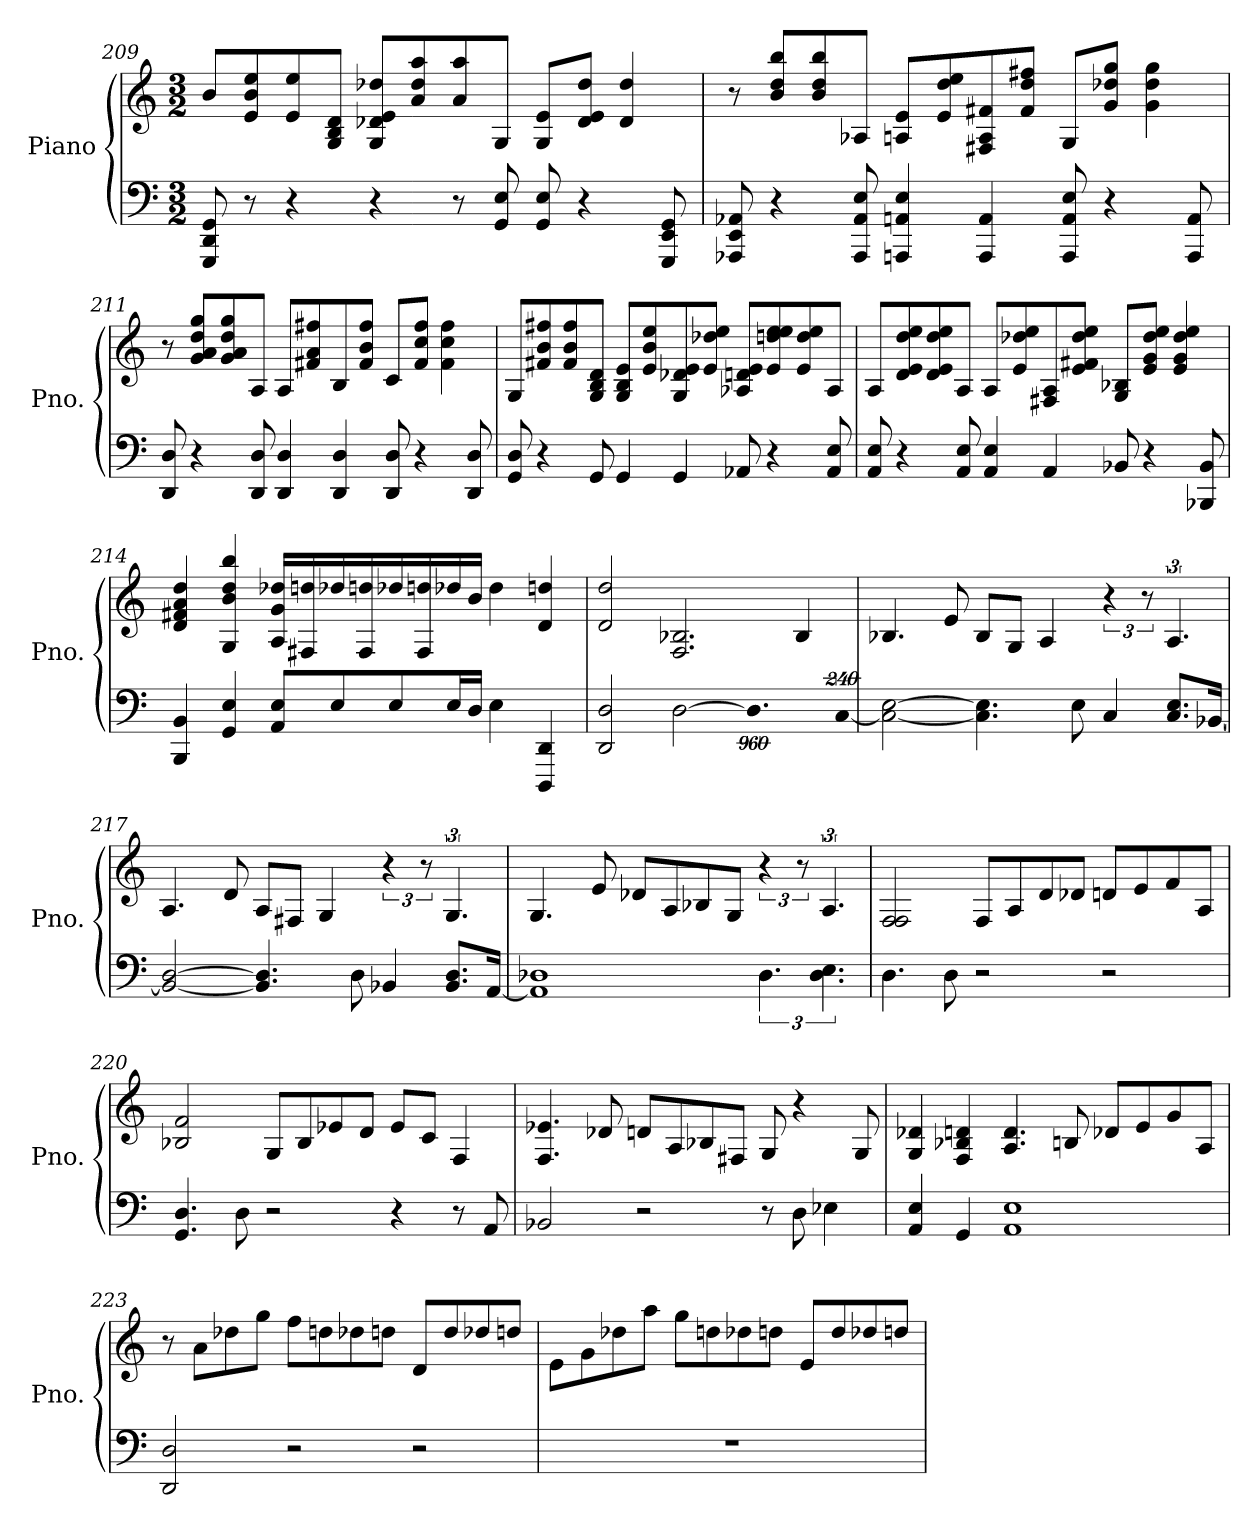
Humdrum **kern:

**kern	**kern
*part1	*part1
*staff2	*staff1
*I"Piano	*
*I'Pno.	*
*clefF4	*clefG2
*k[]	*k[]
*M3/2	*M3/2
=209	=209
8GGG/ 8DD/ 8GG/	8b/L
8r	8e/ 8b/ 8ee/
4r	8e/ 8ee/
.	8G/ 8B/ 8d/J
4r	8G/ 8d-X/ 8e/ 8dd-X/L
.	8a/ 8dd-/ 8aa/
8r	8a/ 8aa/
8GG/ 8E/	8G/J
8GG/ 8E/	8G/ 8e/L
4r	8d-/ 8e/ 8dd-/J
.	4d-/ 4dd-/
8GGG/ 8EE/ 8GG/	.
=210	=210
8AAA-X/ 8EE/ 8AA-X/	8r
4r	8b/ 8dd/ 8bb/L
.	8b/ 8dd/ 8bb/
8AAA-/ 8AA-/ 8E/	8A-X/J
4AAAn/ 4AAn/ 4E/	8An/ 8e/L
.	8e/ 8dd/ 8ee/
4AAA/ 4AA/	8F#X/ 8A/ 8f#X/
.	8f#/ 8dd/ 8ff#X/J
8AAA/ 8AA/ 8E/	8G/L
4r	8g/ 8dd-X/ 8gg/J
.	4g\ 4dd-\ 4gg\
8AAA/ 8AA/	.
=211	=211
8DD/ 8D/	8r
4r	8g/ 8a/ 8dd/ 8gg/L
.	8g/ 8a/ 8dd/ 8gg/
8DD/ 8D/	8A/J
4DD/ 4D/	8A/L
.	8f#X/ 8a/ 8ff#X/
4DD/ 4D/	8B/
.	8f#/ 8b/ 8ff#/J
8DD/ 8D/	8c/L
4r	8f#/ 8cc/ 8ff#/J
.	4f#\ 4cc\ 4ff#\
8DD/ 8D/	.
=212	=212
8GG/ 8D/	8G/L
4r	8f#X/ 8b/ 8ff#X/
.	8f#/ 8b/ 8ff#/
8GG/	8G/ 8B/ 8d/J
4GG/	8G/ 8B/ 8e/L
.	8e/ 8b/ 8ee/
4GG/	8G/ 8d-X/ 8e/
.	8e/ 8dd-X/ 8ee/J
8AA-X/	8A-X/ 8dn/ 8e/L
4r	8e/ 8ddn/ 8ee/ 8ee/
.	8e/ 8dd/ 8ee/
8AA-/ 8E/	8A-/J
=213	=213
8AA/ 8E/	8A/L
4r	8d/ 8e/ 8dd/ 8ee/
.	8d/ 8e/ 8dd/ 8ee/
8AA/ 8E/	8A/J
4AA/ 4E/	8A/L
.	8e/ 8dd-X/ 8ee/
4AA/	8F#X/ 8A/
.	8e/ 8f#X/ 8dd-/ 8ee/J
8BB-X/	8G/ 8B-X/L
4r	8e/ 8g/ 8dd-/ 8ee/J
.	4e/ 4g/ 4dd-/ 4ee/
8BBB-X/ 8BB-/	.
=214	=214
4BBB/ 4BB/	4d/ 4f#X/ 4a/ 4dd/
4GG/ 4E/	4G/ 4b/ 4dd/ 4bb/
8AA/ 8E/L	16A/ 16g/ 16dd-X/LL
.	16F#X/ 16ddn/
8E/	16dd-X/
.	16F#/ 16ddn/
8E/	16dd-X/
.	16F#/ 16ddn/
16E/L	16dd-X/
16D/JJ	16b/JJ
4E\	4dd-\
4DDD/ 4DD/	4d/ 4ddn/
=215	=215
2DD/ 2D/	2d/ 2dd/
[2D\	2.F/ 2.B-X/
!LO:N:vis=2.	!
1920%823D\]	.
.	4B-/
!LO:N:vis=8	!
[1920%137C/	.
=216	=216
2C\_ [2E\	4.B-X/
.	8e/
4.C\] 4.E\]	8B-/L
.	8G/J
.	4A/
8E\	.
4C/	6r
.	12r
8.C/ 8.E/L	6.A/
[16BB-X/Jk	.
=217	=217
2BB-/_ [2D/	4.A/
.	8d/
4.BB-/] 4.D/]	8A/L
.	8F#X/J
.	4G/
8D\	.
4BB-X/	6r
.	12r
8.BB-/ 8.D/L	6.G/
[16AA/Jk	.
=218	=218
1AA] 1D-X	4.G/
.	8e/
.	8d-X/L
.	8A/
.	8B-X/
.	8G/J
6.D-\	6r
.	12r
6.D-\ 6.E\	6.A/
=219	=219
4.D\	2F/ 2F/
8D\	.
2r	8F/L
.	8A/
.	8d/
.	8d-X/J
2r	8dn/L
.	8e/
.	8f/
.	8A/J
=220	=220
4.GG/ 4.D/	2B-X/ 2f/
8D\	.
2r	8G/L
.	8B-/
.	8e-X/
.	8d/J
4r	8e-/L
.	8c/J
8r	4F/
8AA/	.
=221	=221
2BB-X/	4.F/ 4.e-X/
.	8d-X/
2r	8dn/L
.	8A/
.	8B-X/
.	8F#X/J
8r	8G/
8D\	4r
4E-X\	.
.	8G/
=222	=222
4AA/ 4E/	4G/ 4d-X/
4GG/	4F/ 4B-X/ 4dn/
1AA 1E	4.A/ 4.d/
.	8Bn/
.	8d-X/L
.	8e/
.	8g/
.	8A/J
=223	=223
2DD/ 2D/	8r
.	8a\L
.	8dd-X\
.	8gg\J
2r	8ff\L
.	8ddn\
.	8dd-X\
.	8ddn\J
2r	8d/L
.	8dd/
.	8dd-X/
.	8ddn/J
=224	=224
1.r	8e\L
.	8g\
.	8dd-X\
.	8aa\J
.	8gg\L
.	8ddn\
.	8dd-X\
.	8ddn\J
.	8e/L
.	8dd/
.	8dd-X/
.	8ddn/J
=	=
*-	*-
